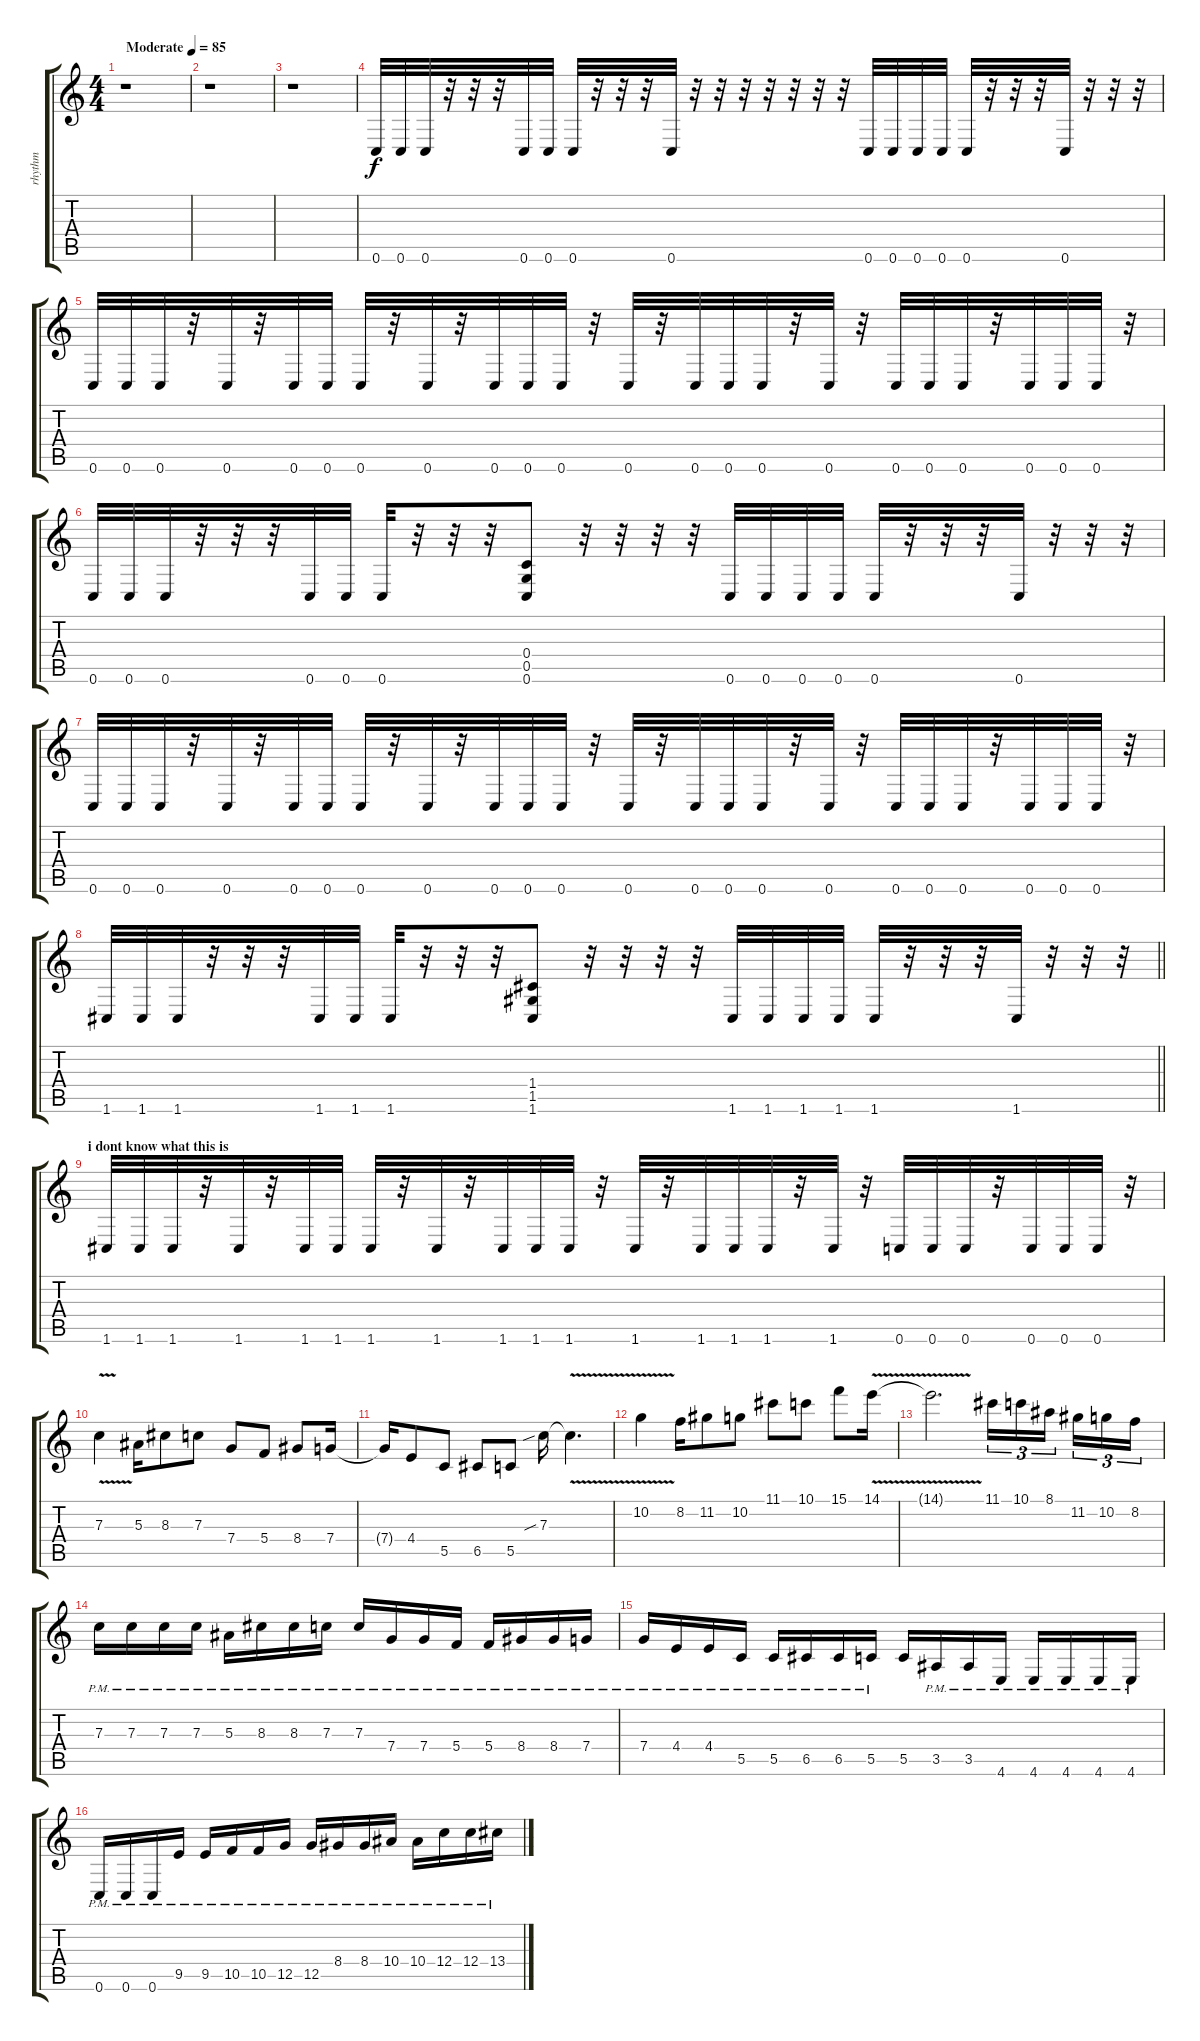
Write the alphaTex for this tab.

\track ("rhythm" "rhythm") {instrument overdrivenguitar}
\staff {score tabs}
\tuning (D4 A3 F3 C3 G2 C2) {hide}
\ts (4 4)
\tempo (85 "Moderate")
\clef g2
\ks c
r.1{dy f instrument overdrivenguitar} |
r.1 |
r.1 |
0.6.32 0.6.32 0.6.32 r.32 r.32 r.32 0.6.32 0.6.32 0.6.32 r.32 r.32 r.32 0.6.32 r.32 r.32 r.32 r.32 r.32 r.32 r.32 0.6.32 0.6.32 0.6.32 0.6.32 0.6.32 r.32 r.32 r.32 0.6.32 r.32 r.32 r.32 |
0.6.32 0.6.32 0.6.32 r.32 0.6.32 r.32 0.6.32 0.6.32 0.6.32 r.32 0.6.32 r.32 0.6.32 0.6.32 0.6.32 r.32 0.6.32 r.32 0.6.32 0.6.32 0.6.32 r.32 0.6.32 r.32 0.6.32 0.6.32 0.6.32 r.32 0.6.32 0.6.32 0.6.32 r.32 |
0.6.32 0.6.32 0.6.32 r.32 r.32 r.32 0.6.32 0.6.32 0.6.32 r.32 r.32 r.32 (0.4 0.5 0.6).8 r.32 r.32 r.32 r.32 0.6.32 0.6.32 0.6.32 0.6.32 0.6.32 r.32 r.32 r.32 0.6.32 r.32 r.32 r.32 |
0.6.32 0.6.32 0.6.32 r.32 0.6.32 r.32 0.6.32 0.6.32 0.6.32 r.32 0.6.32 r.32 0.6.32 0.6.32 0.6.32 r.32 0.6.32 r.32 0.6.32 0.6.32 0.6.32 r.32 0.6.32 r.32 0.6.32 0.6.32 0.6.32 r.32 0.6.32 0.6.32 0.6.32 r.32 |
\barLineRight lightlight
1.6.32 1.6.32 1.6.32 r.32 r.32 r.32 1.6.32 1.6.32 1.6.32 r.32 r.32 r.32 (1.4 1.5 1.6).8 r.32 r.32 r.32 r.32 1.6.32 1.6.32 1.6.32 1.6.32 1.6.32 r.32 r.32 r.32 1.6.32 r.32 r.32 r.32 |
\section ("" "i dont know what this is")
1.6.32 1.6.32 1.6.32 r.32 1.6.32 r.32 1.6.32 1.6.32 1.6.32 r.32 1.6.32 r.32 1.6.32 1.6.32 1.6.32 r.32 1.6.32 r.32 1.6.32 1.6.32 1.6.32 r.32 1.6.32 r.32 0.6.32 0.6.32 0.6.32 r.32 0.6.32 0.6.32 0.6.32 r.32 |
7.3{v}.4 5.3.16 8.3.8 7.3.8 7.4.8 5.4.8 8.4.8 7.4.16 |
7.4{t}.16 4.4.8 5.5.8 6.5.8 5.5.8 7.3{sib}.16 7.3{v t}.4{d} |
10.2{v}.4 8.2.16 11.2.8 10.2.8 11.1.8 10.1.8 15.1.8 14.1{v}.16 |
14.1{t}.2{d} 11.1.16{tu (3 2)} 10.1.16{tu (3 2)} 8.1.16{tu (3 2) beam splitsecondary} 11.2.16{tu (3 2)} 10.2.16{tu (3 2)} 8.2.16{tu (3 2)} |
7.3{pm}.16 7.3{pm}.16 7.3{pm}.16 7.3{pm}.16 5.3{pm}.16 8.3{pm}.16 8.3{pm}.16 7.3{pm}.16 7.3{pm}.16 7.4{pm}.16 7.4{pm}.16 5.4{pm}.16 5.4{pm}.16 8.4{pm}.16 8.4{pm}.16 7.4{pm}.16 |
7.4{pm}.16 4.4{pm}.16 4.4{pm}.16 5.5{pm}.16 5.5{pm}.16 6.5{pm}.16 6.5{pm}.16 5.5{pm}.16 5.5.16 3.5{pm}.16 3.5{pm}.16 4.6{pm}.16 4.6{pm}.16 4.6{pm}.16 4.6{pm}.16 4.6{pm}.16 |
0.6{pm}.16 0.6{pm}.16 0.6{pm}.16 9.5{pm}.16 9.5{pm}.16 10.5{pm}.16 10.5{pm}.16 12.5{pm}.16 12.5{pm}.16 8.4{pm}.16 8.4{pm}.16 10.4{pm}.16 10.4{pm}.16 12.4{pm}.16 12.4{pm}.16 13.4{pm}.16
